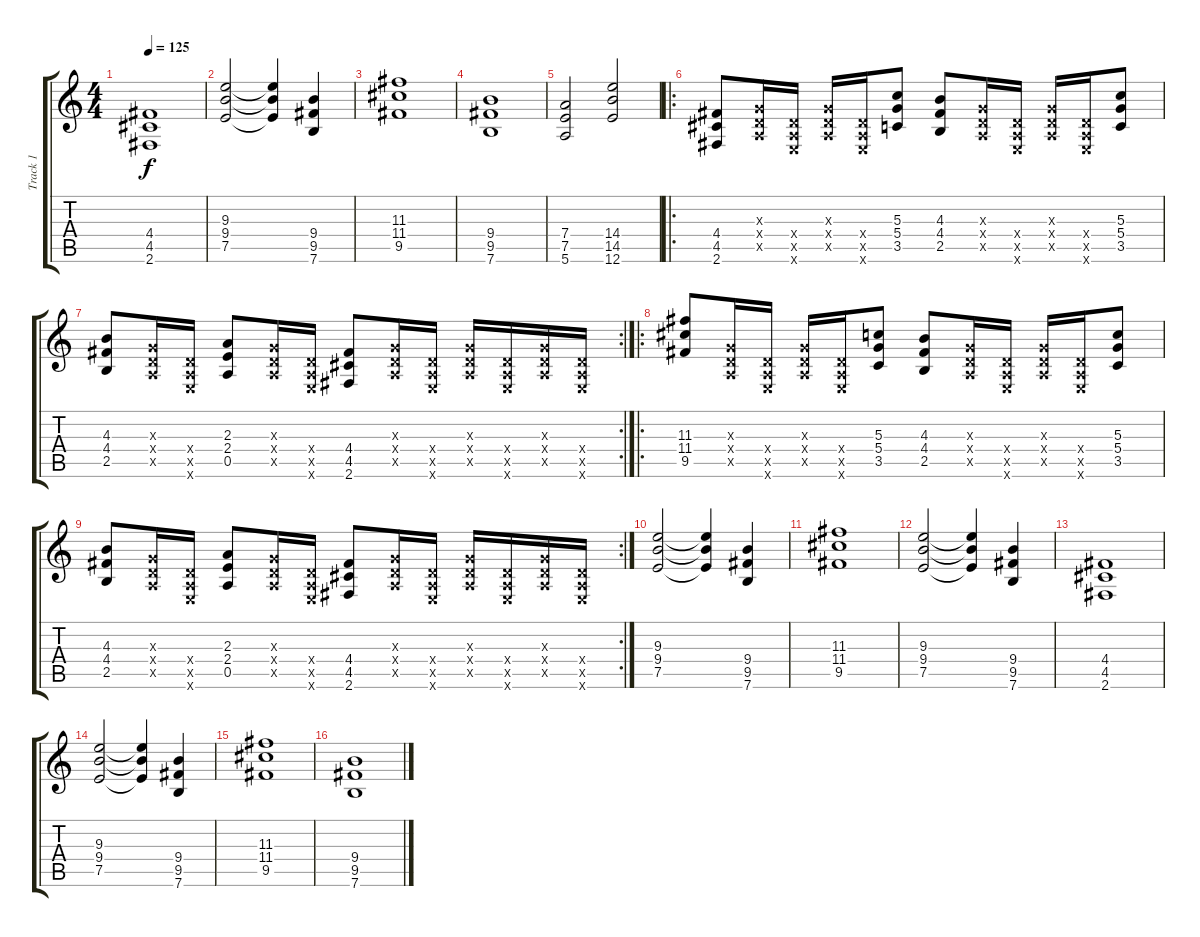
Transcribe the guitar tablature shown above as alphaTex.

\track ("Track 1" "Track 1") {instrument distortionguitar}
\staff {score tabs}
\tuning (E4 B3 G3 D3 A2 E2) {hide}
\ts (4 4)
\tempo 125
\clef g2
\ks c
(4.4 4.5 2.6).1{dy f} |
(9.3 9.4 7.5).2 (9.3{t} 9.4{t} 7.5{t}).4 (9.4 9.5 7.6).4 |
(11.3 11.4 9.5).1 |
(9.4 9.5 7.6).1 |
(7.4 7.5 5.6).2 (14.4 14.5 12.6).2 |
\ro
(4.4 4.5 2.6).8 (0.3{x} 0.4{x} 0.5{x}).16 (0.4{x} 0.5{x} 0.6{x}).16 (0.3{x} 0.4{x} 0.5{x}).16 (0.4{x} 0.5{x} 0.6{x}).16 (5.3 5.4 3.5).8 (4.3 4.4 2.5).8 (0.3{x} 0.4{x} 0.5{x}).16 (0.4{x} 0.5{x} 0.6{x}).16 (0.3{x} 0.4{x} 0.5{x}).16 (0.4{x} 0.5{x} 0.6{x}).16 (5.3 5.4 3.5).8 |
\rc 2
(4.3 4.4 2.5).8 (0.3{x} 0.4{x} 0.5{x}).16 (0.4{x} 0.5{x} 0.6{x}).16 (2.3 2.4 0.5).8 (0.3{x} 0.4{x} 0.5{x}).16 (0.4{x} 0.5{x} 0.6{x}).16 (4.4 4.5 2.6).8 (0.3{x} 0.4{x} 0.5{x}).16 (0.4{x} 0.5{x} 0.6{x}).16 (0.3{x} 0.4{x} 0.5{x}).16 (0.4{x} 0.5{x} 0.6{x}).16 (0.3{x} 0.4{x} 0.5{x}).16 (0.4{x} 0.5{x} 0.6{x}).16 |
\ro
(11.3 11.4 9.5).8 (0.3{x} 0.4{x} 0.5{x}).16 (0.4{x} 0.5{x} 0.6{x}).16 (0.3{x} 0.4{x} 0.5{x}).16 (0.4{x} 0.5{x} 0.6{x}).16 (5.3 5.4 3.5).8 (4.3 4.4 2.5).8 (0.3{x} 0.4{x} 0.5{x}).16 (0.4{x} 0.5{x} 0.6{x}).16 (0.3{x} 0.4{x} 0.5{x}).16 (0.4{x} 0.5{x} 0.6{x}).16 (5.3 5.4 3.5).8 |
\rc 2
(4.3 4.4 2.5).8 (0.3{x} 0.4{x} 0.5{x}).16 (0.4{x} 0.5{x} 0.6{x}).16 (2.3 2.4 0.5).8 (0.3{x} 0.4{x} 0.5{x}).16 (0.4{x} 0.5{x} 0.6{x}).16 (4.4 4.5 2.6).8 (0.3{x} 0.4{x} 0.5{x}).16 (0.4{x} 0.5{x} 0.6{x}).16 (0.3{x} 0.4{x} 0.5{x}).16 (0.4{x} 0.5{x} 0.6{x}).16 (0.3{x} 0.4{x} 0.5{x}).16 (0.4{x} 0.5{x} 0.6{x}).16 |
(9.3 9.4 7.5).2 (9.3{t} 9.4{t} 7.5{t}).4 (9.4 9.5 7.6).4 |
(11.3 11.4 9.5).1 |
(9.3 9.4 7.5).2 (9.3{t} 9.4{t} 7.5{t}).4 (9.4 9.5 7.6).4 |
(4.4 4.5 2.6).1 |
(9.3 9.4 7.5).2 (9.3{t} 9.4{t} 7.5{t}).4 (9.4 9.5 7.6).4 |
(11.3 11.4 9.5).1 |
(9.4 9.5 7.6).1
